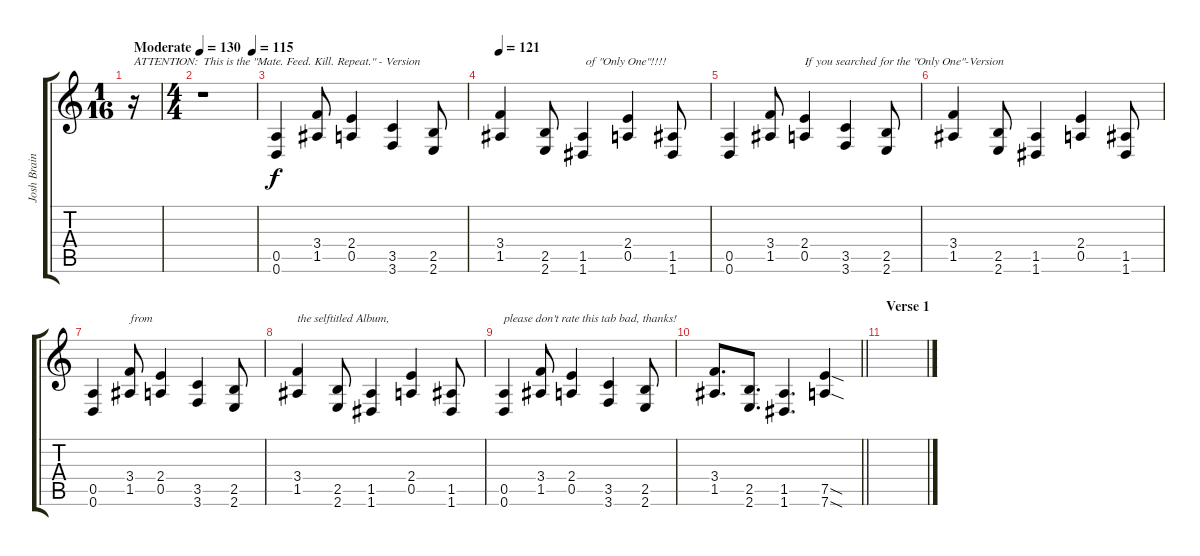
\track ("Josh Brainard" "Josh Brain") {instrument distortionguitar}
\staff {score tabs}
\tuning (E4 B3 G3 D3 A2 D2) {hide}
\ts (1 16)
\tempo (130 "Moderate")
\tempo 140
\tempo (130 "Moderate")
\clef g2
\ks c
r.16{txt "ATTENTION:" dy f instrument distortionguitar} |
\ts (4 4)
\tempo (115 0.9375)
r.1{txt "This is the \"Mate. Feed. Kill. Repeat.\" - Version"} |
(0.5 0.6).4 (3.4 1.5).8 (2.4 0.5).4 (3.5 3.6).4 (2.5 2.6).8 |
\tempo 121
(3.4 1.5).4 (2.5 2.6).8 (1.5 1.6).4{txt " of \"Only One\"!!!!"} (2.4 0.5).4 (1.5 1.6).8 |
(0.5 0.6).4 (3.4 1.5).8 (2.4 0.5).4{txt "If you searched for the \"Only One\"-Version"} (3.5 3.6).4 (2.5 2.6).8 |
(3.4 1.5).4 (2.5 2.6).8 (1.5 1.6).4 (2.4 0.5).4 (1.5 1.6).8 |
(0.5 0.6).4 (3.4 1.5).8{txt "from"} (2.4 0.5).4 (3.5 3.6).4 (2.5 2.6).8 |
(3.4 1.5).4{txt "the selftitled Album,"} (2.5 2.6).8 (1.5 1.6).4 (2.4 0.5).4 (1.5 1.6).8 |
(0.5 0.6).4{txt "please don't rate this tab bad, thanks!"} (3.4 1.5).8 (2.4 0.5).4 (3.5 3.6).4 (2.5 2.6).8 |
\barLineRight lightlight
(3.4 1.5).8{d} (2.5 2.6).8{d} (1.5 1.6).4{d} (7.5{sod} 7.6{sod}).4 |
\section ("" "Verse 1")
